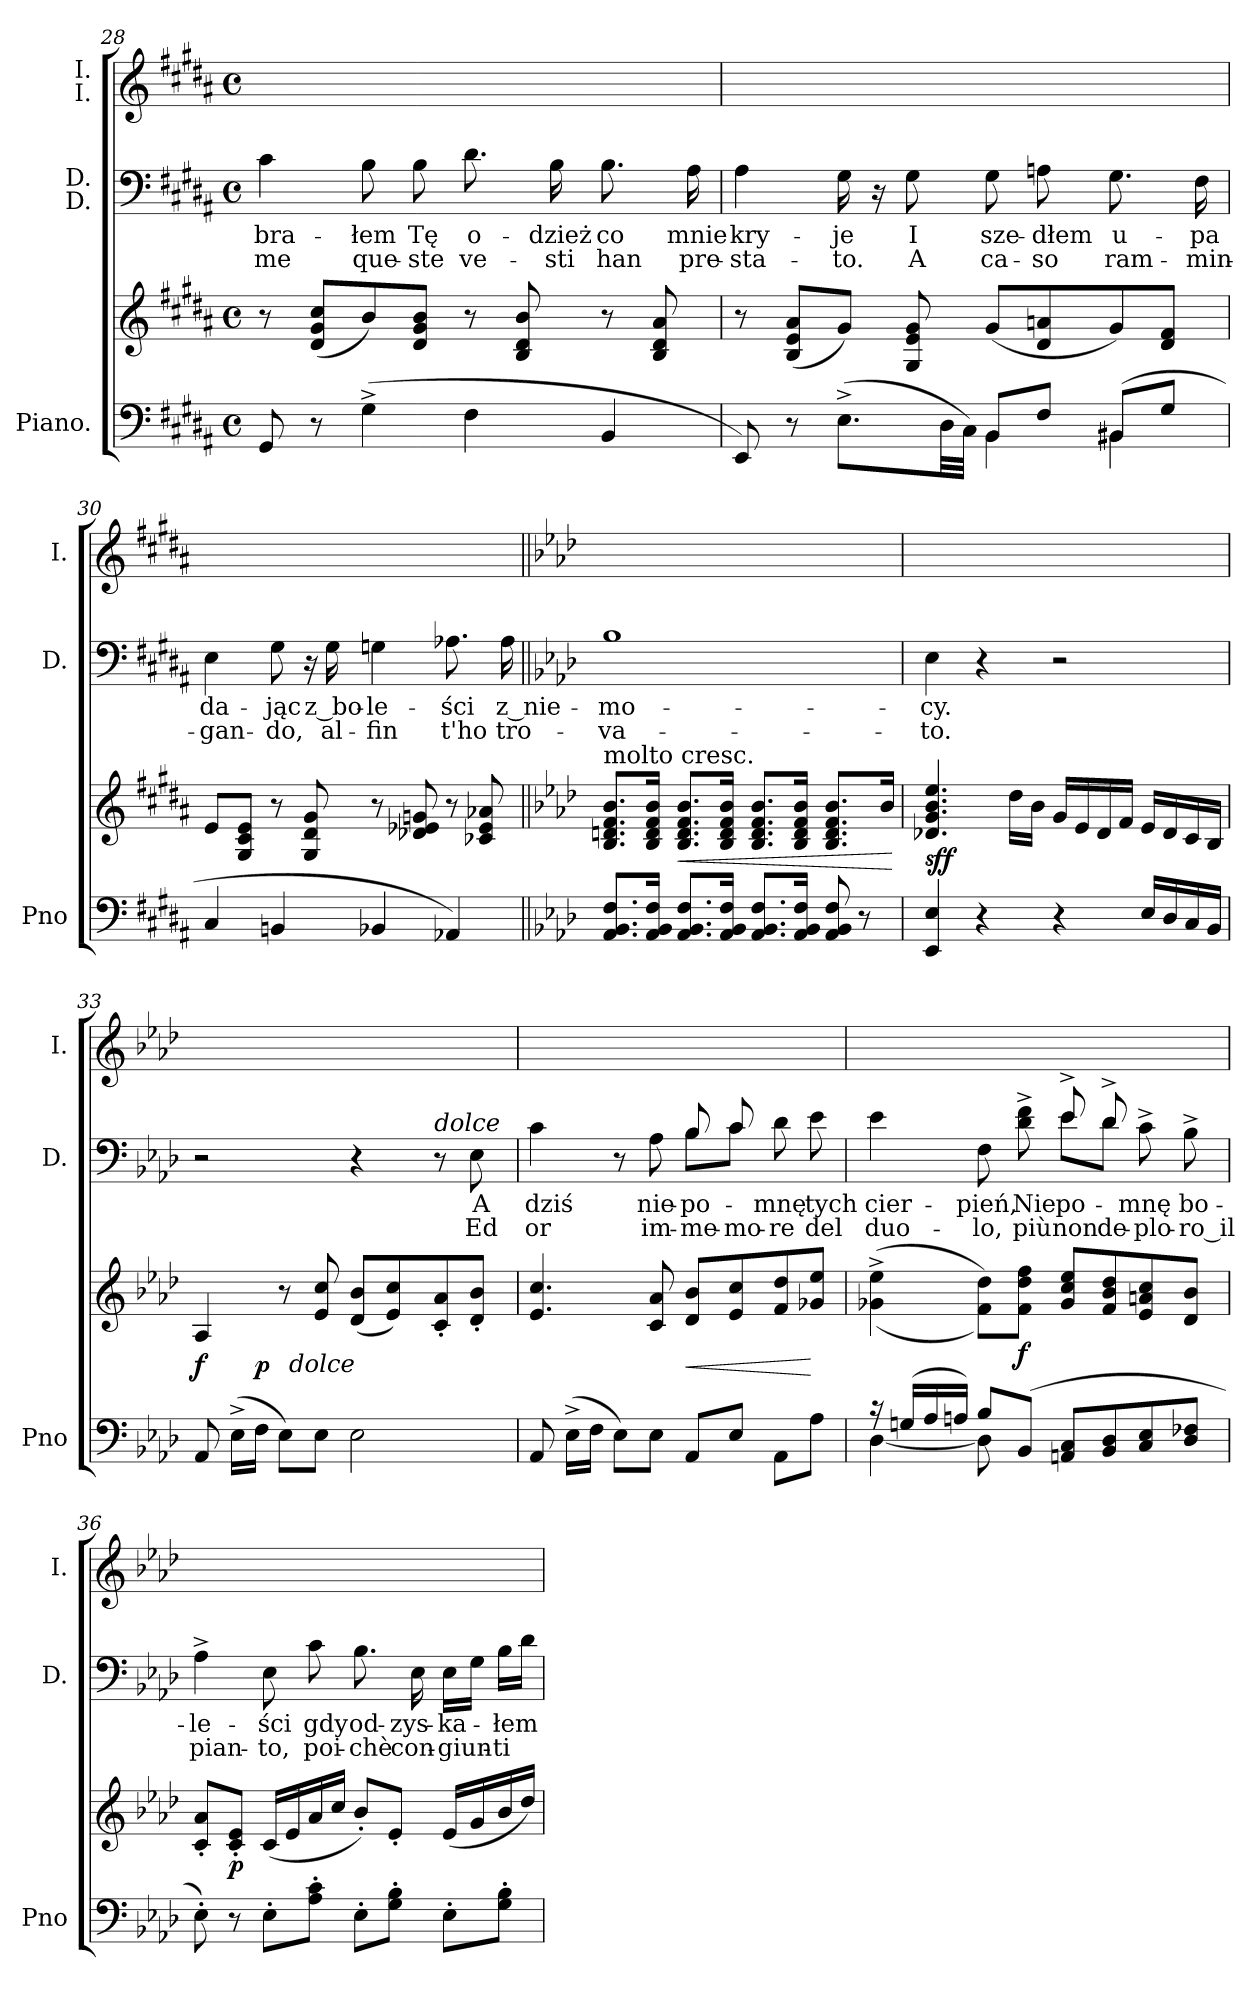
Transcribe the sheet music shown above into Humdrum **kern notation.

**kern	**kern	**dynam	**kern	**text	**text	**kern
*part3	*part3	*part3	*part2	*part2	*part2	*part1
*staff4	*staff3	*staff3/4	*staff2	*staff2	*staff2	*staff1
*I"Piano.	*	*	*I"D.\nD.	*	*	*I"I.\nI.
*I'Pno	*	*	*I'D.	*	*	*I'I.
*clefF4	*clefG2	*	*clefF4	*	*	*clefG2
*	*	*	*	*	*	*ITrd8c12
*k[f#c#g#d#a#]	*k[f#c#g#d#a#]	*	*k[f#c#g#d#a#]	*	*	*k[f#c#g#d#a#]
*M4/4	*M4/4	*	*M4/4	*	*	*M4/4
*met(c)	*met(c)	*	*met(c)	*	*	*met(c)
=28	=28	=28	=28	=28	=28	=28
8GG#/	8r	.	4c#\	-bra-	me	1ryy
8r	(>8d#/ 8g#/ 8cc#/L	.	.	.	.	.
(4G#^\	8b/)	.	8B\	-łem	que-	.
.	8d#/ 8g#/ 8b/J	.	8B\	Tę	-ste	.
4F#\	8r	.	8.d#\	o-	ve-	.
.	8B/ 8d#/ 8b/	.	.	.	.	.
.	.	.	16B\	-dzież	-sti	.
4BB/	8r	.	8.B\	co	han	.
.	8B/ 8d#/ 8a#/	.	.	.	.	.
.	.	.	16A#\	mnie	pre-	.
=29	=29	=29	=29	=29	=29	=29
*^	*	*	*	*	*	*
8EE/)	2ryy	8r	.	4A#\	kry-	-sta-	1ryy
8r	.	(8B/ 8e/ 8a#/L	.	.	.	.	.
(8.E^\L	.	8g#/J)	.	16G#\	-je	-to.	.
.	.	.	.	16r	.	.	.
.	.	8G#/ 8e/ 8g#/	.	8G#\	I	A	.
32D#\LL	.	.	.	.	.	.	.
32C#\JJJ)	.	.	.	.	.	.	.
8BB/L	4BB\	(>8g#/L	.	8G#\	sze-	ca-	.
8F#/J	.	8d#/ 8an/	.	8An\	-dłem	-so	.
(<8BB#X/L	4BB#X\	8g#/)	.	8.G#\	u-	ram-	.
8G#/J	.	8d#/ 8f#/J	.	.	.	.	.
.	.	.	.	16F#\	-pa	-min-	.
*v	*v	*	*	*	*	*	*
=30	=30	=30	=30	=30	=30	=30
4C#/	8e/L	.	4E\	da-	-gan-	1ryy
.	8G#/ 8c#/ 8e/J	.	.	.	.	.
4BBn/	8r	.	8G#\	-jąc	-do,	.
.	8G#/ 8d#/ 8g#/	.	16r	.	.	.
.	.	.	16G#\	z_bo-	al-	.
4BB-X/	8r	.	4Gn\	-le-	-fin	.
.	8d-X/ 8e-X/ 8gn/	.	.	.	.	.
4AA-X/)	8r	.	8.A-X\	-ści	t'ho	.
.	8c-X/ 8e-/ 8a-X/	.	.	.	.	.
.	.	.	16A-\	z_nie-	tro-	.
=31||	=31||	=31||	=31||	=31||	=31||	=31||
*k[b-e-a-d-]	*k[b-e-a-d-]	*	*k[b-e-a-d-]	*	*	*k[b-e-a-d-]
!	!LO:TX:a:t=molto cresc.	!	!	!	!	!
8.AA-/ 8.BB-/ 8.F/L	8.B-/ 8.dn/ 8.f/ 8.b-/L	.	1B-	-mo-	-va-	1ryy
16AA-/ 16BB-/ 16F/Jk	16B-/ 16d/ 16f/ 16b-/Jk	.	.	.	.	.
8.AA-/ 8.BB-/ 8.F/L	8.B-/ 8.d/ 8.f/ 8.b-/L	<	.	.	.	.
16AA-/ 16BB-/ 16F/Jk	16B-/ 16d/ 16f/ 16b-/Jk	.	.	.	.	.
8.AA-/ 8.BB-/ 8.F/L	8.B-/ 8.d/ 8.f/ 8.b-/L	.	.	.	.	.
16AA-/ 16BB-/ 16F/Jk	16B-/ 16d/ 16f/ 16b-/Jk	.	.	.	.	.
8AA-/ 8BB-/ 8F/	8.B-/ 8.d/ 8.f/ 8.b-/L	.	.	.	.	.
8r	.	.	.	.	.	.
.	16b-/Jk	.	.	.	.	.
.	.	[	.	.	.	.
=32	=32	=32	=32	=32	=32	=32
4EE-/ 4E-/	4.d-X/ 4.g/ 4.b-/ 4.ee-/	sff	4E-\	-cy.	-to.	1ryy
4r	.	.	4r	.	.	.
.	16dd-\LL	.	.	.	.	.
.	16b-\JJ	.	.	.	.	.
4r	16g/LL	.	2r	.	.	.
.	16e-/	.	.	.	.	.
.	16d-/	.	.	.	.	.
.	16f/JJ	.	.	.	.	.
16E-/LL	16e-/LL	.	.	.	.	.
16D-/	16d-/	.	.	.	.	.
16C/	16c/	.	.	.	.	.
16BB-/JJ	16B-/JJ	.	.	.	.	.
=33	=33	=33	=33	=33	=33	=33
*	*^	*	*	*	*	*
8AA-/	4A-/	8.ryy	f	2r	.	.	1ryy
(16E-^\LL	.	.	.	.	.	.	.
!	!	!	!LO:DY:t=%s dolce	!	!	!	!
16F\JJ	.	2ryy	p	.	.	.	.
8E-\L)	8r	.	.	.	.	.	.
8E-\J	8e-/ 8cc/	.	.	.	.	.	.
2E-\	(8d-/ 8b-/L	.	.	4r	.	.	.
.	8e-/ 8cc/)	.	.	.	.	.	.
.	.	4ryy	.	.	.	.	.
!	!	!	!	!LO:TX:a:i:t=dolce	!	!	!
.	8c'/ 8a-'/	.	.	8r	.	.	.
.	8d-'/ 8b-'/J	.	.	8E-\	A	Ed	.
.	.	16ryy	.	.	.	.	.
*	*v	*v	*	*	*	*	*
=34	=34	=34	=34	=34	=34	=34
*	*	*	*^	*	*	*
8AA-/	4.e-/ 4.cc/	.	4c\	2ryy	dziś	or	1ryy
(16E-^\LL	.	.	.	.	.	.	.
16F\JJ	.	.	.	.	.	.	.
8E-\L)	.	.	8r	.	.	.	.
8E-\J	8c/ 8a-/	.	8A-\	.	nie-	im-	.
8AA-/L	8d-/ 8b-/L	<	8B-/	8B-\L	-po-	-me-	.
8E-/J	8e-/ 8cc/	.	8c/	8c\J	.	-mo-	.
8AA-\L	8f/ 8dd-/	.	8d-\	4ryy	-mnę	-re	.
8A-\J	8g-X/ 8ee-/J	[	8e-\	.	tych	del	.
=35	=35	=35	=35	=35	=35	=35	=35
*^	*	*	*	*	*	*	*
16r	[4D-\	(<(>4g-X^\ 4ee-^\	.	4e-\	2ryy	cier-	duo-	1ryy
(16Gn/LL	.	.	.	.	.	.	.	.
16A-/	.	.	.	.	.	.	.	.
16An/JJ)	.	.	.	.	.	.	.	.
8B-/L	8D-\]	8f\ 8dd-\L))	.	8F\	.	-pień,	-lo,	.
(<8BB-/J	8ryy	8f\ 8dd-\ 8ff\J	f	8d-^\ 8f^\	.	Nie	più	.
8AAn/ 8C/L	2ryy	8g-/ 8cc/ 8ee-/L	.	8e-^/	8e-\L	po-	non	.
8BB-/ 8D-/	.	8f/ 8b-/ 8dd-/	.	8d-^/	8d-\J	.	de-	.
8C/ 8E-/	.	8e-/ 8an/ 8cc/	.	8c^\	4ryy	-mnę	-plo-	.
8D-/ 8F-X/J	.	8d-/ 8b-/J	.	8B-^\	.	bo-	-ro_il	.
*v	*v	*	*	*v	*v	*	*	*
=36	=36	=36	=36	=36	=36	=36
8E-'\)	8c'/ 8a-'/L	.	4A-^\	-le-	pian-	1ryy
8r	8c'/ 8e-'/J	p	.	.	.	.
8E-'\L	(16c/LL	.	8E-\	-ści	-to,	.
.	16e-/	.	.	.	.	.
8A-'\ 8c'\J	16a-/	.	8c\	gdy	poi-	.
.	16cc/JJ	.	.	.	.	.
8E-'\L	8b-'/L)	.	8.B-\	od-	-chè	.
8G'\ 8B-'\J	8e-'/J	.	.	.	.	.
.	.	.	16E-\	-zys-	con-	.
8E-'\L	(16e-/LL	.	16E-\LL	-ka-	-giun-	.
.	16g/	.	16G\JJ	.	.	.
8G'\ 8B-'\J	16b-/	.	16B-\LL	-łem	-ti	.
.	16dd-/JJ)	.	16d-\JJ	.	.	.
=	=	=	=	=	=	=
*-	*-	*-	*-	*-	*-	*-
